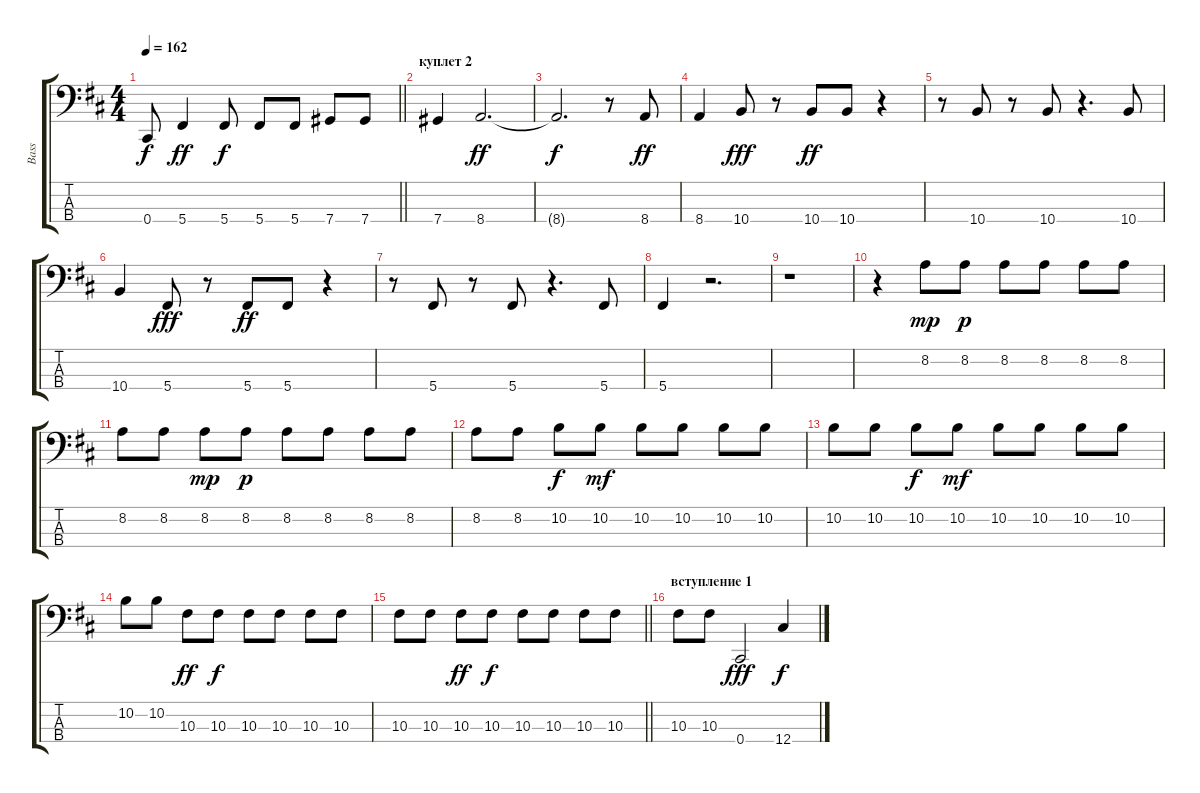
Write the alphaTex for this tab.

\track ("Bass" "Bass") {instrument acousticbass}
\staff {score tabs}
\tuning (Gb2 Db2 Ab1 Db1) {hide}
\ts (4 4)
\tempo 162
\clef f4
\barLineRight lightlight
\ks bminor
0.4.8{dy f} 5.4.4{dy ff} 5.4.8{dy f} 5.4.8 5.4.8 7.4.8 7.4.8 |
\section ("" "куплет 2")
7.4.4 8.4.2{d dy ff} |
8.4{t}.2{d dy f} r.8 8.4.8{dy ff} |
8.4.4 10.4.8{dy fff} r.8 10.4.8{dy ff} 10.4.8 r.4 |
r.8 10.4.8 r.8 10.4.8 r.4{d} 10.4.8 |
10.4.4 5.4.8{dy fff} r.8 5.4.8{dy ff} 5.4.8 r.4 |
r.8 5.4.8 r.8 5.4.8 r.4{d} 5.4.8 |
5.4.4 r.2{d} |
r.1 |
r.4 8.2.8{dy mp} 8.2.8{dy p} 8.2.8 8.2.8 8.2.8 8.2.8 |
8.2.8 8.2.8 8.2.8{dy mp} 8.2.8{dy p} 8.2.8 8.2.8 8.2.8 8.2.8 |
8.2.8 8.2.8 10.2.8{dy f} 10.2.8{dy mf} 10.2.8 10.2.8 10.2.8 10.2.8 |
10.2.8 10.2.8 10.2.8{dy f} 10.2.8{dy mf} 10.2.8 10.2.8 10.2.8 10.2.8 |
10.2.8 10.2.8 10.3.8{dy ff} 10.3.8{dy f} 10.3.8 10.3.8 10.3.8 10.3.8 |
\barLineRight lightlight
10.3.8 10.3.8 10.3.8{dy ff} 10.3.8{dy f} 10.3.8 10.3.8 10.3.8 10.3.8 |
\section ("" "вступление 1")
10.3.8 10.3.8 0.4.2{dy fff} 12.4.4{dy f}
